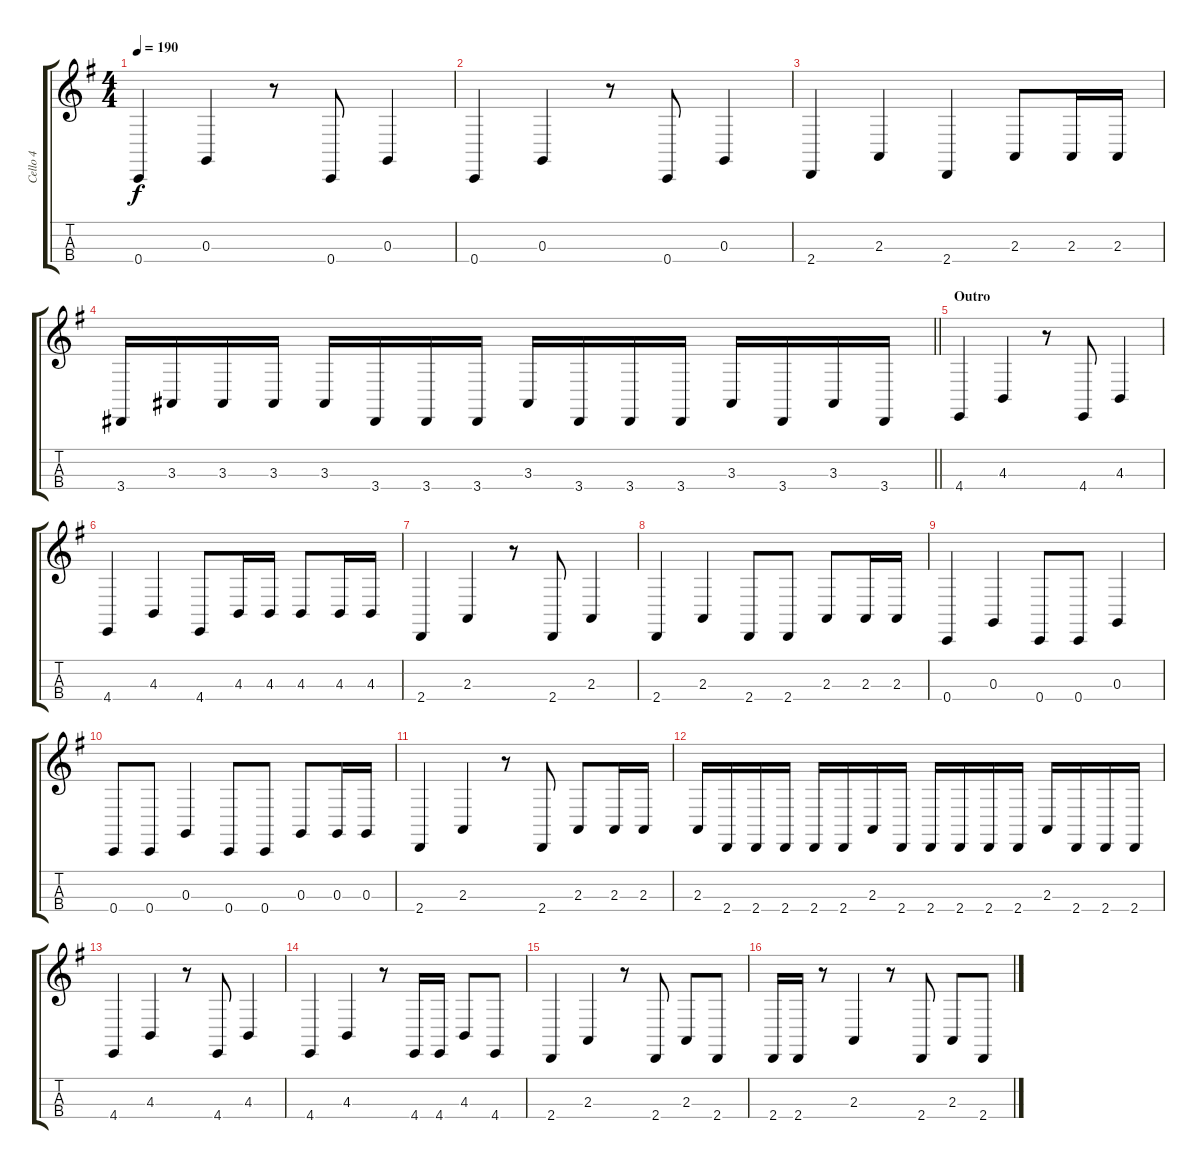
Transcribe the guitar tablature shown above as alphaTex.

\track ("Cello 4" "Cello 4") {instrument cello}
\staff {score tabs}
\tuning (A3 D3 G2 C2) {hide}
\ts (4 4)
\tempo 190
\clef g2
\ks g
0.4.4{dy f} 0.3.4 r.8 0.4.8 0.3.4 |
0.4.4 0.3.4 r.8 0.4.8 0.3.4 |
2.4.4 2.3.4 2.4.4 2.3.8 2.3.16 2.3.16 |
\barLineRight lightlight
3.4.16 3.3.16 3.3.16 3.3.16 3.3.16 3.4.16 3.4.16 3.4.16 3.3.16 3.4.16 3.4.16 3.4.16 3.3.16 3.4.16 3.3.16 3.4.16 |
\section ("" "Outro")
4.4.4 4.3.4 r.8 4.4.8 4.3.4 |
4.4.4 4.3.4 4.4.8 4.3.16 4.3.16 4.3.8 4.3.16 4.3.16 |
2.4.4 2.3.4 r.8 2.4.8 2.3.4 |
2.4.4 2.3.4 2.4.8 2.4.8 2.3.8 2.3.16 2.3.16 |
0.4.4 0.3.4 0.4.8 0.4.8 0.3.4 |
0.4.8 0.4.8 0.3.4 0.4.8 0.4.8 0.3.8 0.3.16 0.3.16 |
2.4.4 2.3.4 r.8 2.4.8 2.3.8 2.3.16 2.3.16 |
2.3.16 2.4.16 2.4.16 2.4.16 2.4.16 2.4.16 2.3.16 2.4.16 2.4.16 2.4.16 2.4.16 2.4.16 2.3.16 2.4.16 2.4.16 2.4.16 |
4.4.4 4.3.4 r.8 4.4.8 4.3.4 |
4.4.4 4.3.4 r.8 4.4.16 4.4.16 4.3.8 4.4.8 |
2.4.4 2.3.4 r.8 2.4.8 2.3.8 2.4.8 |
2.4.16 2.4.16 r.8 2.3.4 r.8 2.4.8 2.3.8 2.4.8
